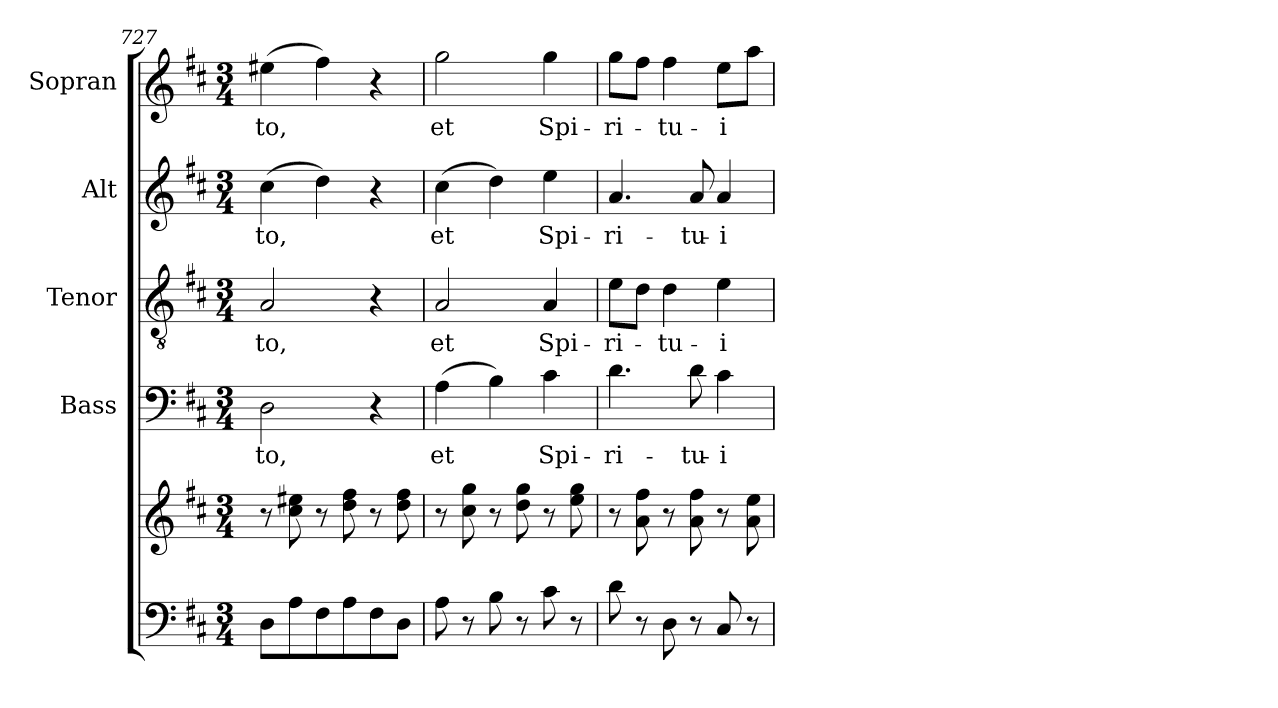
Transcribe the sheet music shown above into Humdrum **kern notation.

**kern	**kern	**kern	**text	**kern	**text	**kern	**text	**kern	**text
*part5	*part5	*part4	*part4	*part3	*part3	*part2	*part2	*part1	*part1
*staff6	*staff5	*staff4	*staff4	*staff3	*staff3	*staff2	*staff2	*staff1	*staff1
*	*	*I"Bass	*	*I"Tenor	*	*I"Alt	*	*I"Sopran	*
*	*	*I'B.	*	*I'T.	*	*I'A.	*	*I'S.	*
*clefF4	*clefG2	*clefF4	*	*clefGv2	*	*clefG2	*	*clefG2	*
*k[f#c#]	*k[f#c#]	*k[f#c#]	*	*k[f#c#]	*	*k[f#c#]	*	*k[f#c#]	*
*D:	*D:	*D:	*	*D:	*	*D:	*	*D:	*
*M3/4	*M3/4	*M3/4	*	*M3/4	*	*M3/4	*	*M3/4	*
=727	=727	=727	=727	=727	=727	=727	=727	=727	=727
!	!	!	!LO:LY:b	!	!LO:LY:b	!	!LO:LY:b	!	!LO:LY:b
8D\L	8r	2D\	-to,	2A/	-to,	(>4cc#\	-to,	(>4ee#X\	-to,
8A\	8cc#\ 8ee#X\	.	.	.	.	.	.	.	.
8F#\	8r	.	.	.	.	4dd\)	.	4ff#\)	.
8A\	8dd\ 8ff#\	.	.	.	.	.	.	.	.
8F#\	8r	4r	.	4r	.	4r	.	4r	.
8D\J	8dd\ 8ff#\	.	.	.	.	.	.	.	.
=728	=728	=728	=728	=728	=728	=728	=728	=728	=728
!	!	!	!LO:LY:b	!	!LO:LY:b	!	!LO:LY:b	!	!LO:LY:b
8A\	8r	(>4A\	et	2A/	et	(>4cc#\	et	2gg\	et
8r	8cc#\ 8gg\	.	.	.	.	.	.	.	.
8B\	8r	4B\)	.	.	.	4dd\)	.	.	.
8r	8dd\ 8gg\	.	.	.	.	.	.	.	.
!	!	!	!LO:LY:b	!	!LO:LY:b	!	!LO:LY:b	!	!LO:LY:b
8c#\	8r	4c#\	Spi-	4A/	Spi-	4ee\	Spi-	4gg\	Spi-
8r	8ee\ 8gg\	.	.	.	.	.	.	.	.
=729	=729	=729	=729	=729	=729	=729	=729	=729	=729
!	!	!	!LO:LY:b	!	!LO:LY:b	!	!LO:LY:b	!	!LO:LY:b
8d\	8r	4.d\	-ri-	8e\L	-ri-	4.a/	-ri-	8gg\L	-ri-
8r	8a\ 8ff#\	.	.	8d\J	.	.	.	8ff#\J	.
!	!	!	!	!	!LO:LY:b	!	!	!	!LO:LY:b
8D\	8r	.	.	4d\	-tu-	.	.	4ff#\	-tu-
!	!	!	!LO:LY:b	!	!	!	!LO:LY:b	!	!
8r	8a\ 8ff#\	8d\	-tu-	.	.	8a/	-tu-	.	.
!	!	!	!LO:LY:b	!	!LO:LY:b	!	!LO:LY:b	!	!LO:LY:b
8C#/	8r	4c#\	-i	4e\	-i	4a/	-i	8ee\L	-i
8r	8a\ 8ee\	.	.	.	.	.	.	8aa\J	.
=	=	=	=	=	=	=	=	=	=
*-	*-	*-	*-	*-	*-	*-	*-	*-	*-
